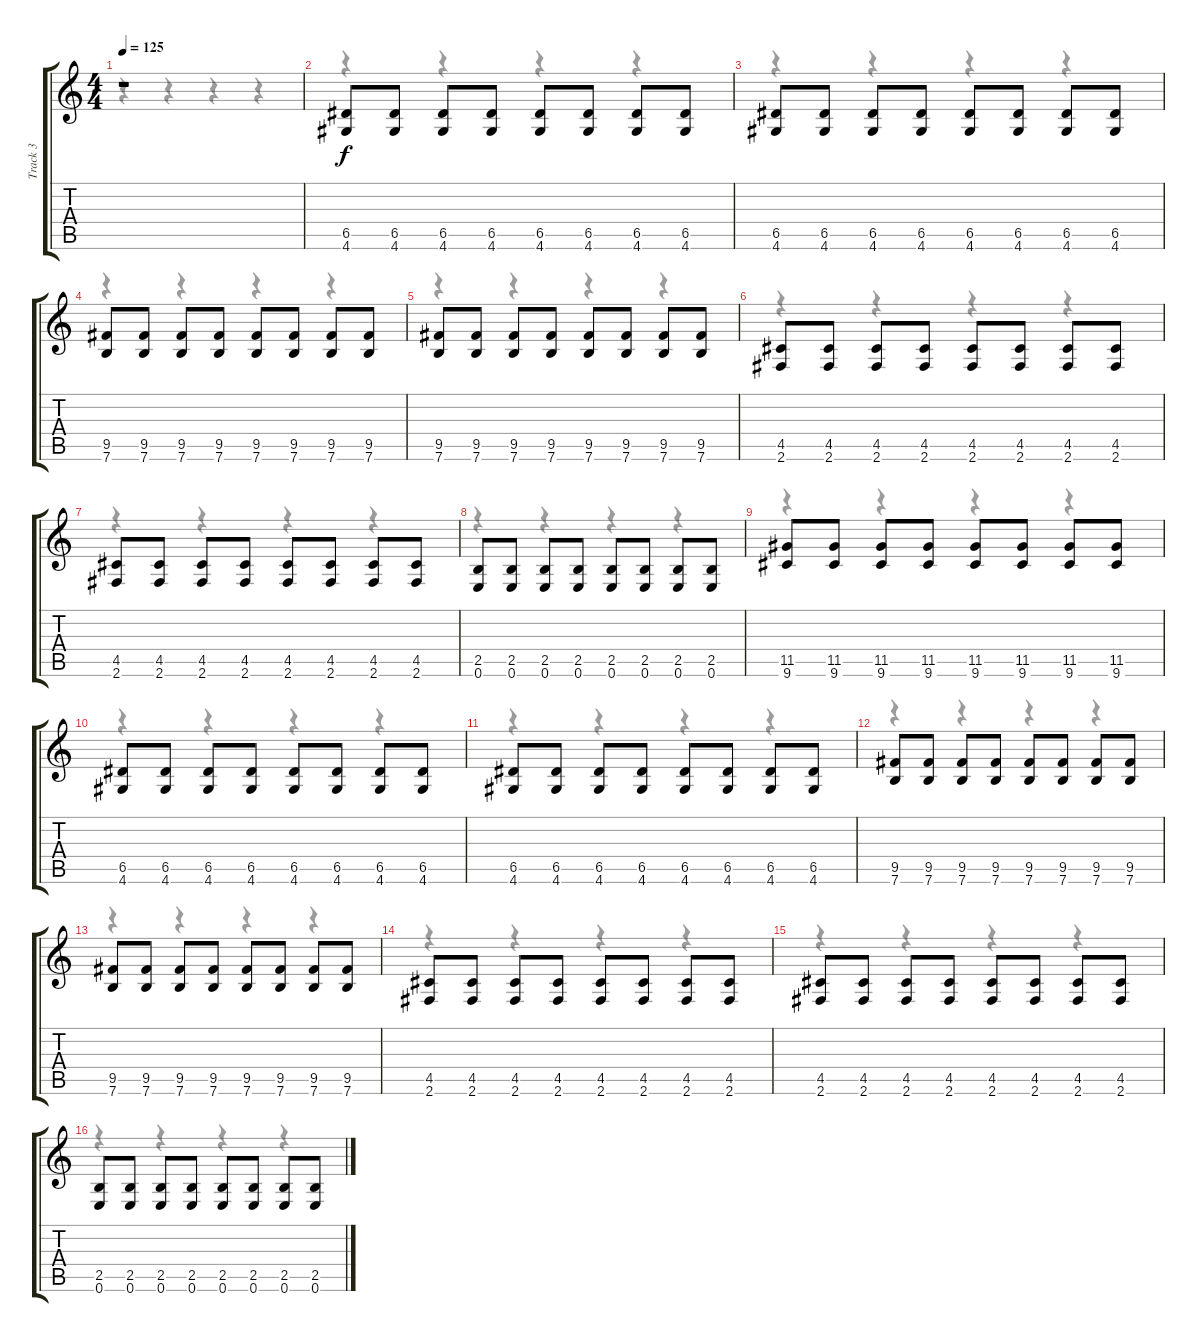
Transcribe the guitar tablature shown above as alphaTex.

\track ("Track 3" "Track 3") {instrument distortionguitar}
\staff {score tabs}
\tuning (E4 B3 G3 D3 A2 E2) {hide}
\voice
\ts (4 4)
\tempo 125
\clef g2
\ks c
r.1{dy f} |
(6.5 4.6).8 (6.5 4.6).8 (6.5 4.6).8 (6.5 4.6).8 (6.5 4.6).8 (6.5 4.6).8 (6.5 4.6).8 (6.5 4.6).8 |
(6.5 4.6).8 (6.5 4.6).8 (6.5 4.6).8 (6.5 4.6).8 (6.5 4.6).8 (6.5 4.6).8 (6.5 4.6).8 (6.5 4.6).8 |
(9.5 7.6).8 (9.5 7.6).8 (9.5 7.6).8 (9.5 7.6).8 (9.5 7.6).8 (9.5 7.6).8 (9.5 7.6).8 (9.5 7.6).8 |
(9.5 7.6).8 (9.5 7.6).8 (9.5 7.6).8 (9.5 7.6).8 (9.5 7.6).8 (9.5 7.6).8 (9.5 7.6).8 (9.5 7.6).8 |
(4.5 2.6).8 (4.5 2.6).8 (4.5 2.6).8 (4.5 2.6).8 (4.5 2.6).8 (4.5 2.6).8 (4.5 2.6).8 (4.5 2.6).8 |
(4.5 2.6).8 (4.5 2.6).8 (4.5 2.6).8 (4.5 2.6).8 (4.5 2.6).8 (4.5 2.6).8 (4.5 2.6).8 (4.5 2.6).8 |
(2.5 0.6).8 (2.5 0.6).8 (2.5 0.6).8 (2.5 0.6).8 (2.5 0.6).8 (2.5 0.6).8 (2.5 0.6).8 (2.5 0.6).8 |
(11.5 9.6).8 (11.5 9.6).8 (11.5 9.6).8 (11.5 9.6).8 (11.5 9.6).8 (11.5 9.6).8 (11.5 9.6).8 (11.5 9.6).8 |
(6.5 4.6).8 (6.5 4.6).8 (6.5 4.6).8 (6.5 4.6).8 (6.5 4.6).8 (6.5 4.6).8 (6.5 4.6).8 (6.5 4.6).8 |
(6.5 4.6).8 (6.5 4.6).8 (6.5 4.6).8 (6.5 4.6).8 (6.5 4.6).8 (6.5 4.6).8 (6.5 4.6).8 (6.5 4.6).8 |
(9.5 7.6).8 (9.5 7.6).8 (9.5 7.6).8 (9.5 7.6).8 (9.5 7.6).8 (9.5 7.6).8 (9.5 7.6).8 (9.5 7.6).8 |
(9.5 7.6).8 (9.5 7.6).8 (9.5 7.6).8 (9.5 7.6).8 (9.5 7.6).8 (9.5 7.6).8 (9.5 7.6).8 (9.5 7.6).8 |
(4.5 2.6).8 (4.5 2.6).8 (4.5 2.6).8 (4.5 2.6).8 (4.5 2.6).8 (4.5 2.6).8 (4.5 2.6).8 (4.5 2.6).8 |
(4.5 2.6).8 (4.5 2.6).8 (4.5 2.6).8 (4.5 2.6).8 (4.5 2.6).8 (4.5 2.6).8 (4.5 2.6).8 (4.5 2.6).8 |
(2.5 0.6).8 (2.5 0.6).8 (2.5 0.6).8 (2.5 0.6).8 (2.5 0.6).8 (2.5 0.6).8 (2.5 0.6).8 (2.5 0.6).8
\voice
\clef g2
\ottava regular
\simile none
\ks c
r.4{dy f} r.4 r.4 r.4 |
r.4 r.4 r.4 r.4 |
r.4 r.4 r.4 r.4 |
r.4 r.4 r.4 r.4 |
r.4 r.4 r.4 r.4 |
r.4 r.4 r.4 r.4 |
r.4 r.4 r.4 r.4 |
r.4 r.4 r.4 r.4 |
r.4 r.4 r.4 r.4 |
r.4 r.4 r.4 r.4 |
r.4 r.4 r.4 r.4 |
r.4 r.4 r.4 r.4 |
r.4 r.4 r.4 r.4 |
r.4 r.4 r.4 r.4 |
r.4 r.4 r.4 r.4 |
r.4 r.4 r.4 r.4
